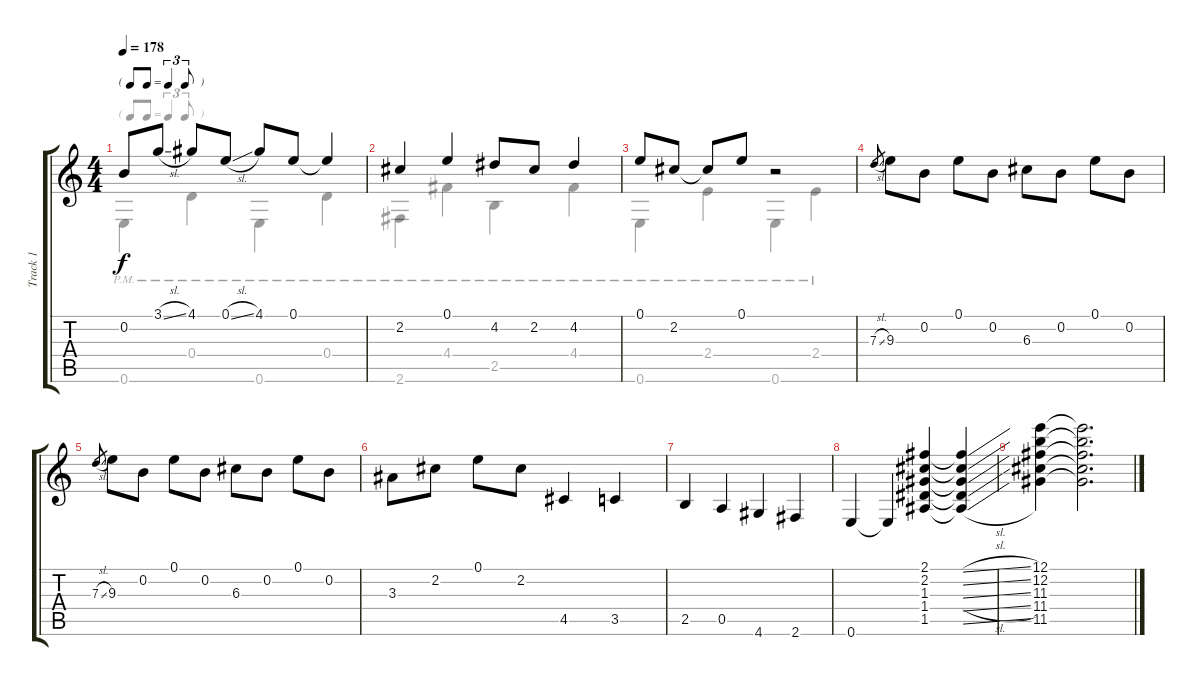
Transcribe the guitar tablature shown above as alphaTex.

\track ("Track 1" "Track 1") {instrument acousticguitarsteel}
\staff {score tabs}
\tuning (E4 B3 G3 D3 A2 E2) {hide}
\voice
\ts (4 4)
\tf triplet8th
\tempo 178
\clef g2
\ks c
0.2{t}.8{dy f} 3.1{sl}.8 4.1.8 0.1{sl}.8 4.1.8 0.1.8 0.1{t}.4 |
2.2.4 0.1.4 4.2.8 2.2.8 4.2.4 |
0.1.8 2.2.8 2.2{t}.8 0.1.8 r.2 |
7.3{sl}.8{gr} 9.3.8 0.2.8 0.1.8 0.2.8 6.3.8 0.2.8 0.1.8 0.2.8 |
7.3{sl}.8{gr} 9.3.8 0.2.8 0.1.8 0.2.8 6.3.8 0.2.8 0.1.8 0.2.8 |
3.3.8 2.2.8 0.1.8 2.2.8 4.5.4 3.5.4 |
2.5.4 0.5.4 4.6.4 2.6.4 |
0.6.4 0.6{t}.4 (2.1 2.2 1.3 1.4 1.5).4 (2.1{sl t} 2.2{sl t} 1.3{sl t} 1.4{sl t} 1.5{sl t}).4 |
(12.1 12.2 11.3 11.4 11.5).4 (12.1{t} 12.2{t} 11.3{t} 11.4{t} 11.5{t}).2{d}
\voice
\clef g2
\ottava regular
\simile none
\ks c
0.6{pm}.4{dy f} 0.4{pm}.4 0.6{pm}.4 0.4{pm}.4 |
2.6{pm}.4 4.4{pm}.4 2.5{pm}.4 4.4{pm}.4 |
0.6{pm}.4 2.4{pm}.4 0.6{pm}.4 2.4{pm}.4 |
|
|
|
|
|
